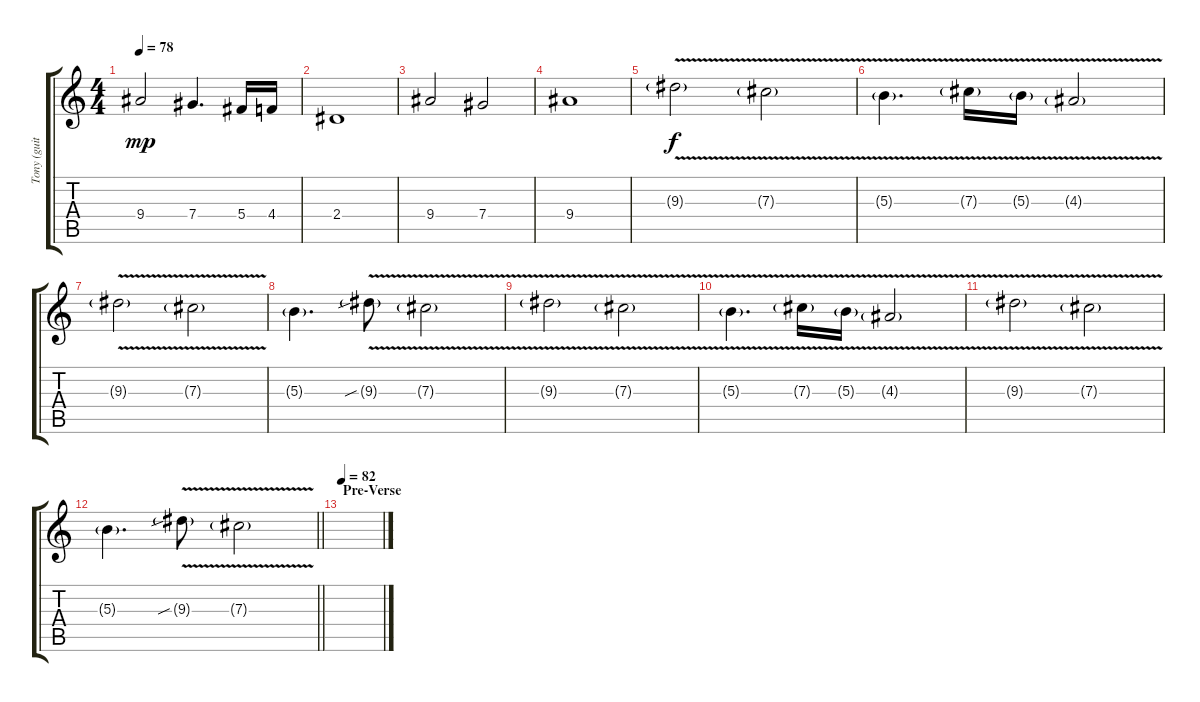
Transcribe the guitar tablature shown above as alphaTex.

\track ("Tony (guitar with octave up)" "Tony (guit") {instrument distortionguitar}
\staff {score tabs}
\tuning (Eb4 Bb3 Gb3 Db3 Ab2 Eb2) {hide}
\ts (4 4)
\tempo 78
\clef g2
\ks c
9.4.2{dy mp} 7.4.4{d} 5.4.16 4.4.16 |
2.4.1 |
9.4.2 7.4.2 |
9.4.1 |
9.3{v g}.2{dy f} 7.3{v g}.2 |
5.3{v g}.4{d} 7.3{v g}.16 5.3{v g}.16 4.3{v g}.2 |
9.3{v g}.2 7.3{v g}.2 |
5.3{g}.4{d} 9.3{v sib g}.8 7.3{v g}.2 |
9.3{v g}.2 7.3{v g}.2 |
5.3{v g}.4{d} 7.3{v g}.16 5.3{v g}.16 4.3{v g}.2 |
9.3{v g}.2 7.3{v g}.2 |
\barLineRight lightlight
5.3{g}.4{d} 9.3{v sib g}.8 7.3{v g}.2 |
\section ("" "Pre-Verse")
\tempo 82
